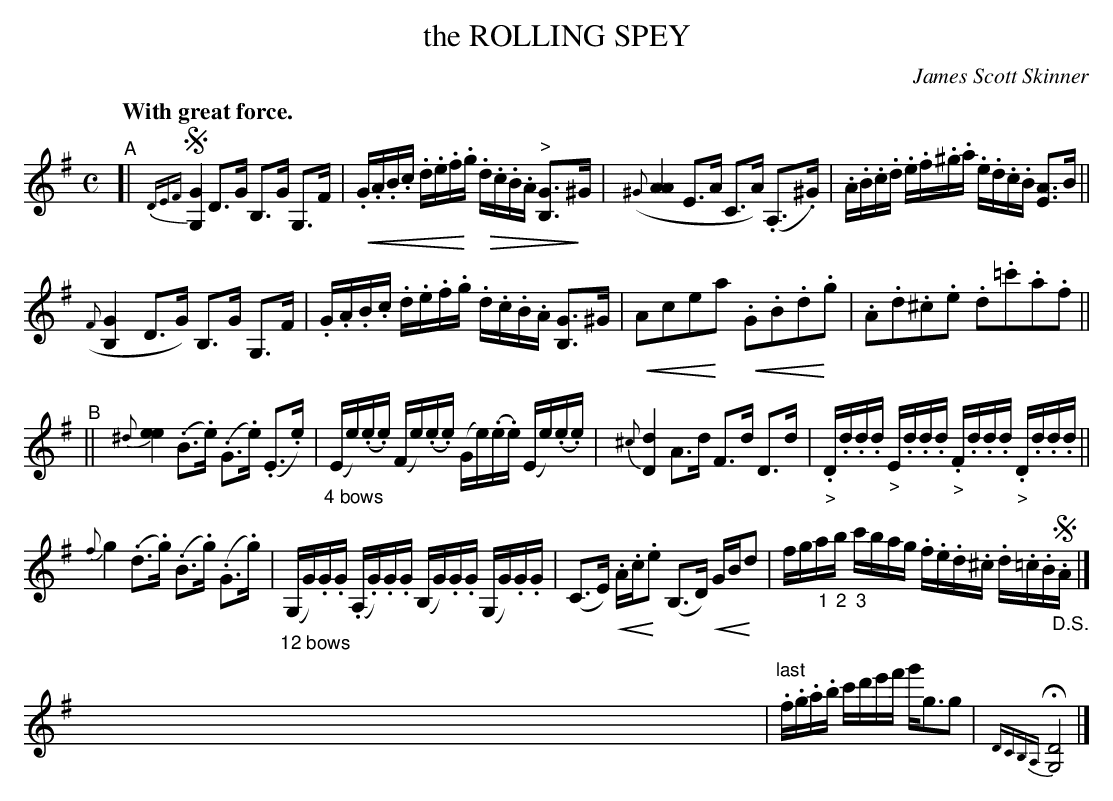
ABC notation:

X:1
T: the ROLLING SPEY
C: James Scott Skinner
U: p=!crescendo(!
U: P=!crescendo)!
U: Q=!diminuendo(!
U: q=!diminuendo)!
Q: "With great force."
L: 1/16
M: C
K: G
"^A"[|\
{DEF}!segno![G4G,4] D3G B,3G G,3F | p.G.A.B.c .d.e.fP.g Q.d.c.B.A "^>"[G3B,3]q^G |\
({^G}[A4A4] E3A C3A) (.A,3.^G) | .A.B.c.d .e.f.^g.a .e.d.c.B [A3E3]B ||
({F}[G4B,4] D3G) B,3G G,3F | .G.A.B.c .d.e.f.g .d.c.B.A [G3B,3]^G |\
pA2c2e2Pa2 p.G2.B2.d2P.g2 | .A2.d2.^c2.e2 .d2.=c'2.a2.f2 ||
"^B"||\
{^d}[e4e4] (.B3.e) (.G3.e) (.E3.e) | "_4 bows"(Ee)(.e.e) (Fe)(.e.e) (Ge)(.e.e) (Ee)(.e.e) |\
{^c}[d4D4] A3d F3d D3d | "_>".D.d.d.d "_>"E.d.d.d "_>".F.d.d.d "_>".D.d.d.d ||
{f}g4 (.d3.g) (.B3.g) (.G3.g) | "_12 bows"(G,G).G.G (.A,.G).G.G (B,G).G.G (G,G).G.G |\
(C3E) p.A.cP.e2 (B,3D) pGBPd2 | fg"_1"a"_2"b "_3"c'bag .f.e.d.^c .d.=c.B"_D.S."!segno!.A |]
x16 x16 x16 x16 x16 x16 x16 x16 x16 x16 x16 x16 |"^last"\
.f.g.a.b c'd'e'f' g'g3g2 | {DCB,A,}H[D8G,8] |]
